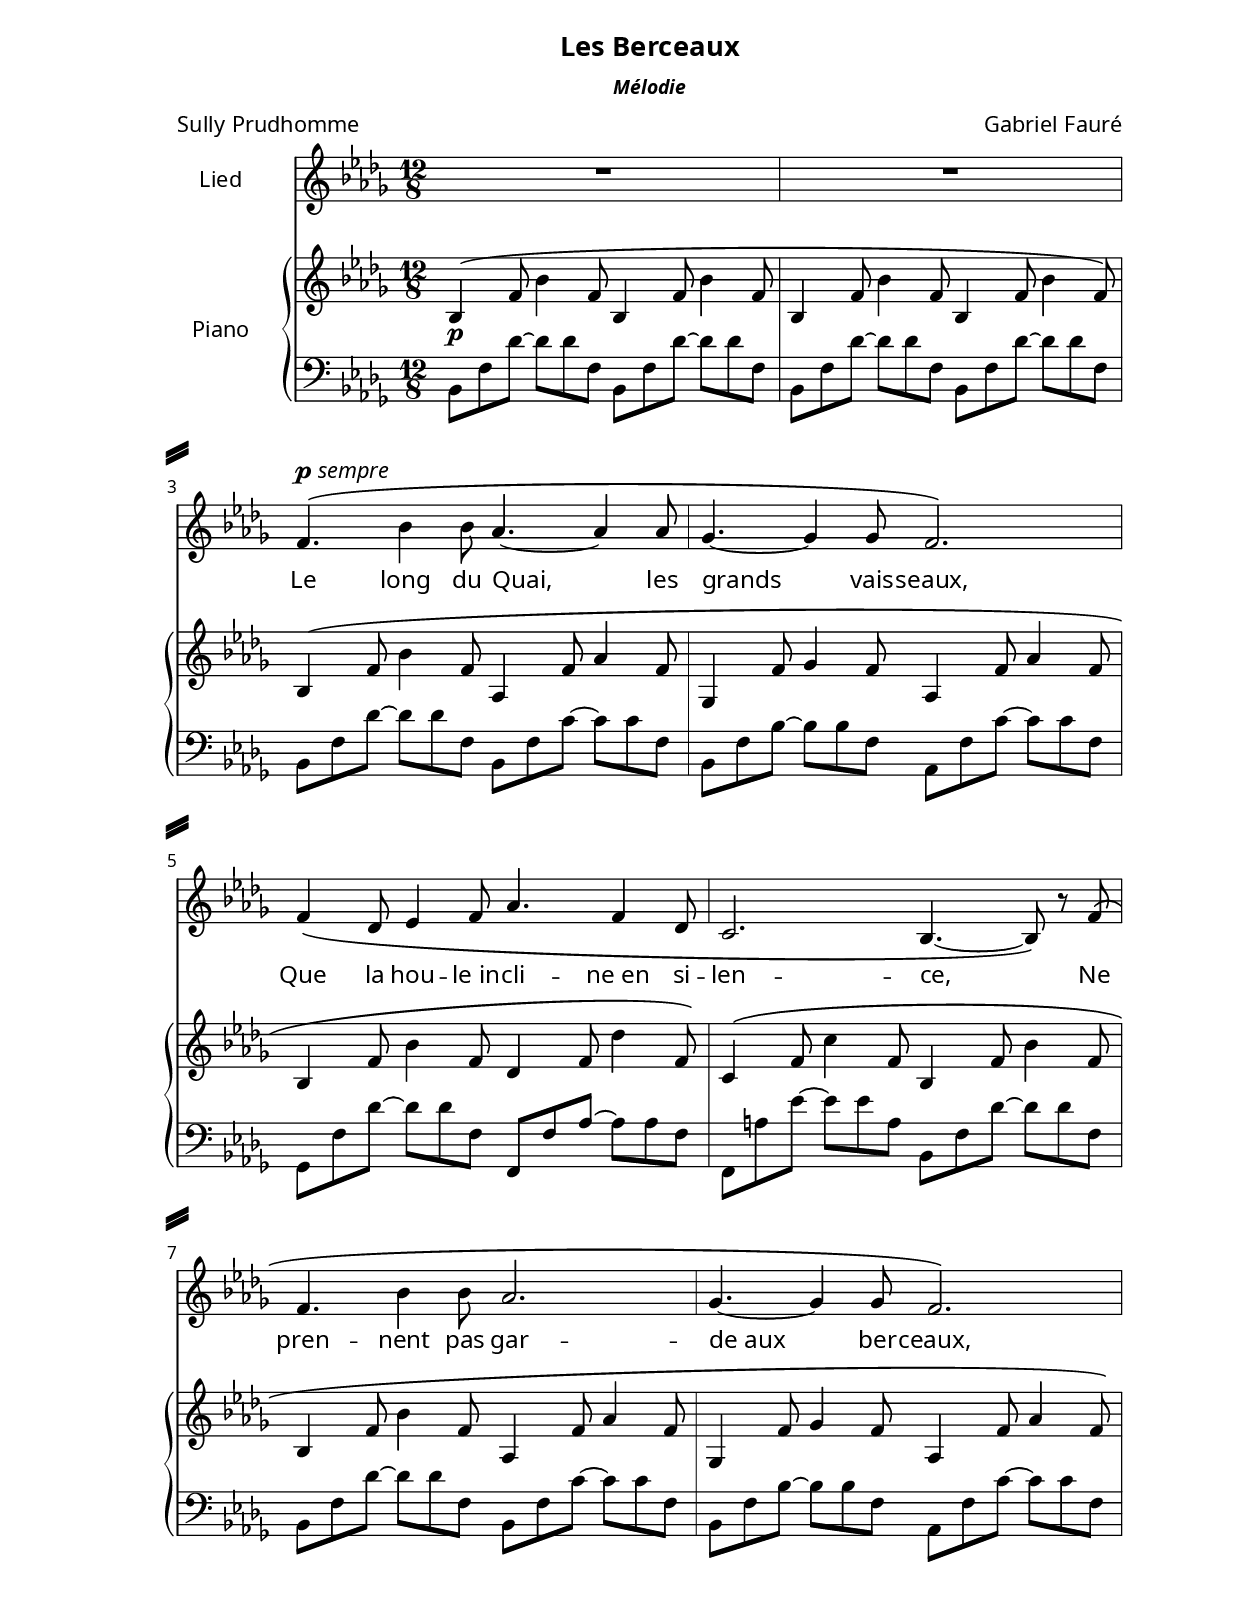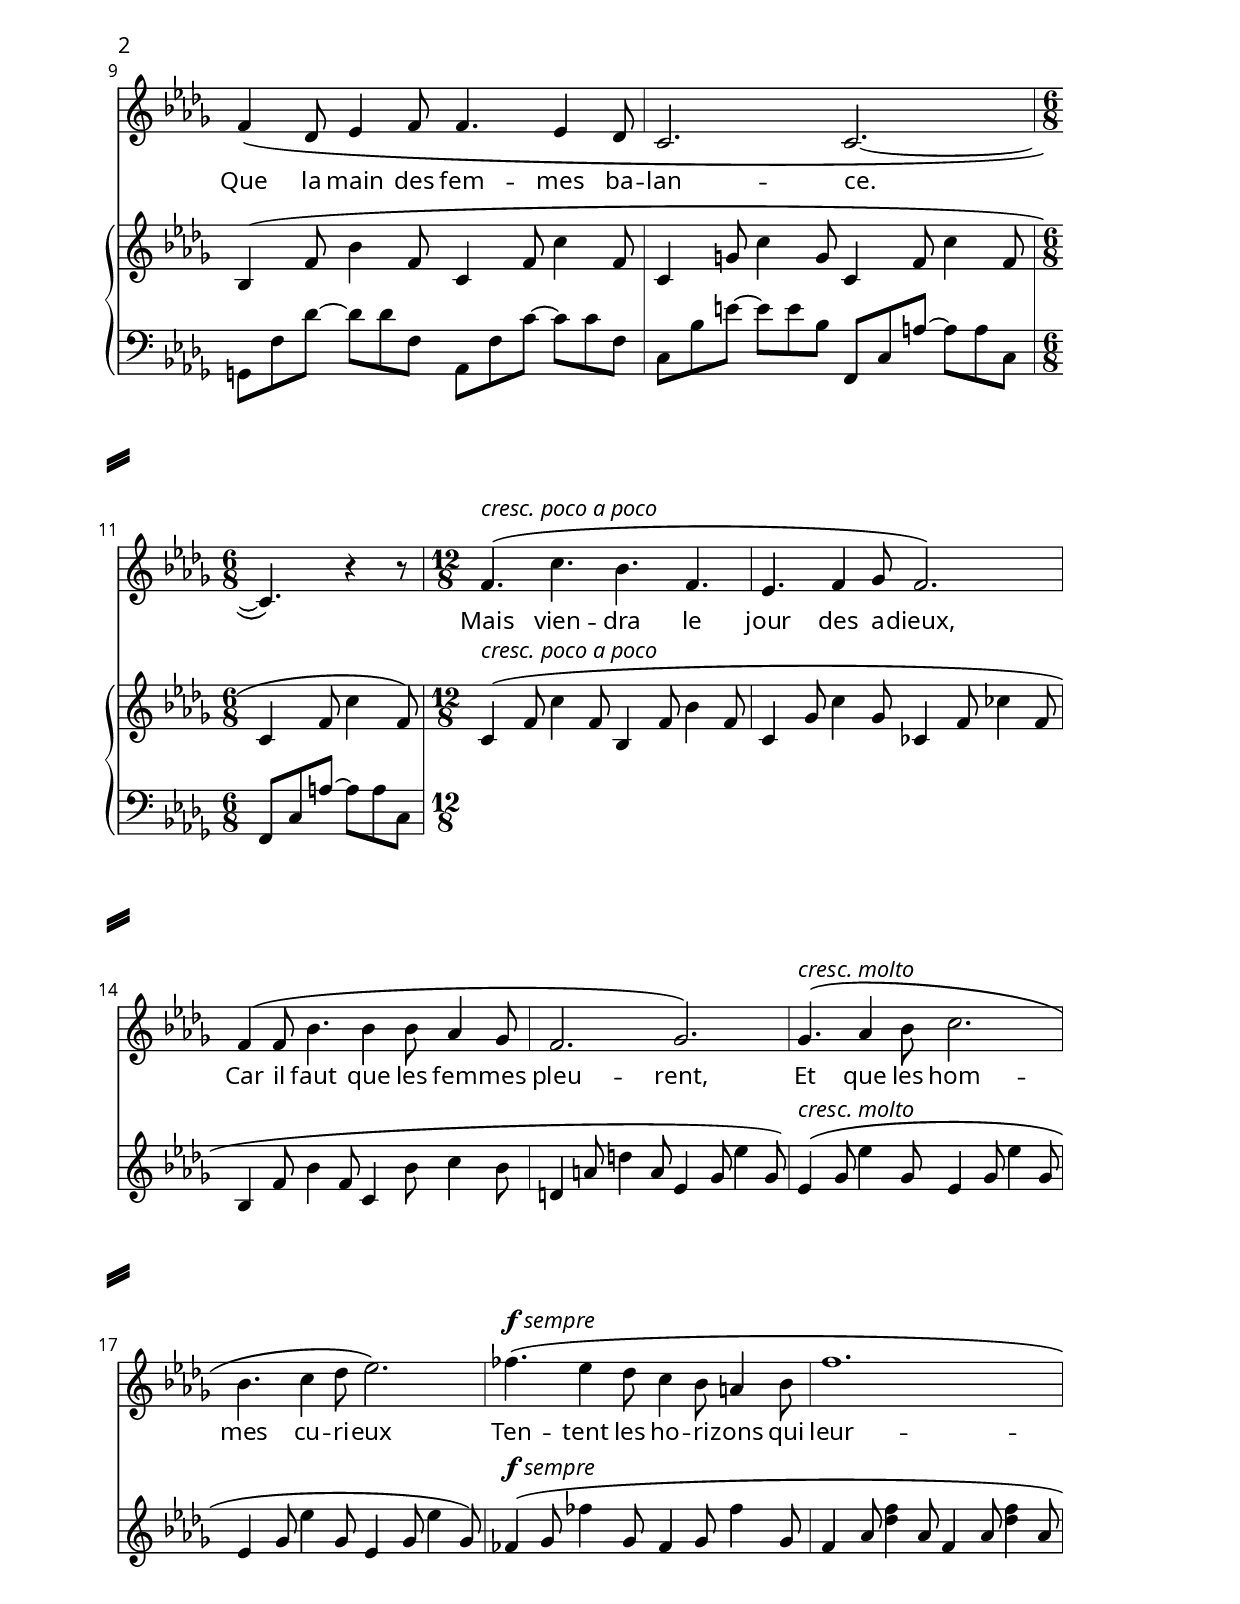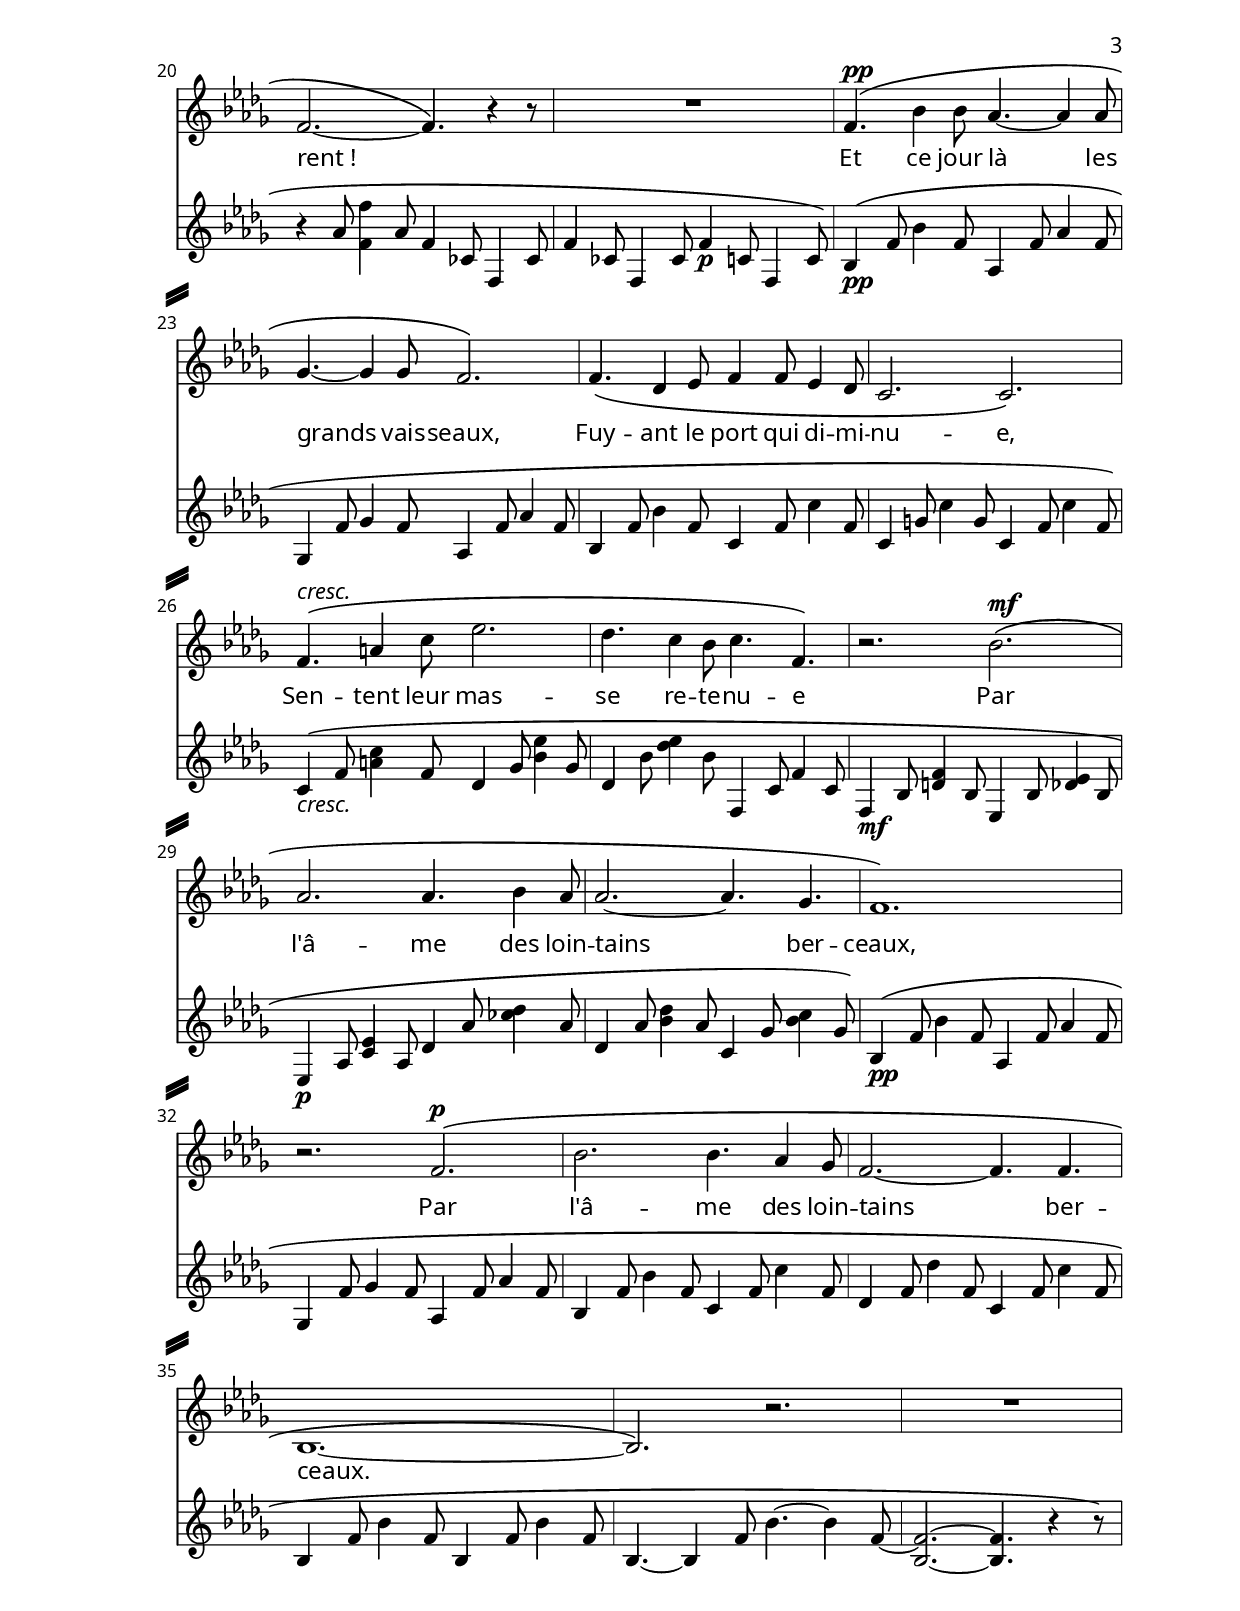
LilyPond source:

% ---------------- Generated using MiXuP ----------------
\version "2.12.3"

#(define-markup-command (pencil layout props text) (markup?)
  "Print the string argument pencil-like."
  (interpret-markup layout
   (cons '((font-name . "Hilde") (font-shape . upright)
           (font-series . medium)) props)
   (make-with-color-markup (x11-color 'grey40) text)))

\layout {
  \context {
    \ChoirStaff
    \name "SemiChoirStaff"
    \consists "Span_bar_engraver"
    \override SpanBar #'stencil =
    #(lambda (grob)
      (if (string=? (ly:grob-property grob 'glyph-name) "|")
       (set! (ly:grob-property grob 'glyph-name) ""))
      (ly:span-bar::print grob))
  }
  \context {
    \Score
    \accepts "SemiChoirStaff"
    \override VerticalAxisGroup #'line-break-system-details = #'((minimum-Y-extent . (-30 . 10)))
  }
}

#(set-global-staff-size 21)
#(set-default-paper-size "a4")
#(ly:set-option 'point-and-click #f)

\layout {
  \context {
    \Score
    \override StaffSymbol #'ledger-line-thickness = #'(1.0 . 0)
    \override BarLine #'hair-thickness = #0.8
    \override BarLine #'thick-thickness = #2.0
  }
  \context {
    \Lyrics
    \name AltLyrics
    \alias Lyrics
    \override StanzaNumber #'font-series = #'medium
    \override LyricText #'font-shape = #'italic
    \override LyricText #'color = #(x11-color 'grey20)
  }
  \context {
    \StaffGroup
    \accepts AltLyrics
  }
}

\header {
mixuppartitur = "berceaux"
title = \markup{\sans\huge\center-column{{\line{"Les Berceaux"}
}}}
subtitle = \markup{\override #'(box-padding . 1.0) \override #'(baseline-skip . 2)
\small{\italic\center-column{\line{"Mélodie"}
}}}
poet = \markup{"Sully" \sans "Prudhomme"}
composer = \markup{"Gabriel" \sans "Fauré"}
}

\book {
\paper {
  ragged-last-bottom = ##f
  after-title-space = 20\mm
  top-margin = 15\mm
  bottom-margin = 20\mm
  line-width = 160\mm
  head-separation = 20\mm
  foot-separation = 20\mm
  system-separator-markup = \slashSeparator
  page-spacing-weight = 10
  indent = 20\mm
  two-sided = ##t
  inner-margin = 30\mm
  outer-margin = 20\mm

  #(define fonts
    (make-pango-font-tree
     "Linux Libertine"
     "Linux Libertine C"
     "Inconsolata"
     0.95
   ))
}

\score {
<<
\new Staff = "lied1" <<
\set Staff.instrumentName = "Lied"
\set Staff.shortInstrumentName = ""
\new Voice = "lied1voice" {
\relative c' {
 \clef "G"
 \key des \major
 \override Staff.TimeSignature #'style = #'() \time 12/8
 R1. | R1. | f4.\(^\markup{\dynamic p \italic "sempre"} bes4 bes8 aes4.~ aes4 aes8 | ges4.~ ges4 ges8 f2.\)
 | f4\( des8 ees4 f8 aes4. f4 des8 | c2. bes4.~ bes8\)
 r8 f'8\( | f4. bes4 bes8 aes2. | ges4.~ ges4 ges8 f2.\)
 | f4\( des8 ees4 f8 f4. ees4 des8 | c2. c2.~ | \override Staff.TimeSignature #'style = #'() \time 6/8
 c4.\)
 r4 r8 | \override Staff.TimeSignature #'style = #'() \time 12/8
 f4.\(^\markup{\italic "cresc. poco a poco"} c'4. bes4. f4. | ees4. f4 ges8 f2.\)
 | f4\( f8 bes4. bes4 bes8 aes4 ges8 | f2. ges2.\)
 | ges4.\(^\markup{\italic "cresc. molto"} aes4 bes8 c2. | bes4. c4 des8 ees2.\)
 | fes4.\(^\markup{\dynamic f \italic "sempre"} ees4 des8 c4 bes8 a4 bes8 | f'1. | f,2.~ f4.\)
 r4 r8 | R1. | f4.\(^\markup{\dynamic pp} bes4 bes8 aes4.~ aes4 aes8 | ges4.~ ges4 ges8 f2.\)
 | f4.\( des4 ees8 f4 f8 ees4 des8 | c2. c2.\)
 | f4.\(^\markup{\italic "cresc."} a4 c8 ees2. | des4. c4 bes8 c4. f,4.\)
 | r2. bes2.^\markup{\dynamic mf}\( | aes2. aes4. bes4 aes8 | aes2.~ aes4. ges4. | f1.\)
 | r2. f2.^\markup{\dynamic p}\( | bes2. bes4. aes4 ges8 | f2.~ f4. f4. | bes,1.~ | bes2.\)
 r2. | R1. |
}
}
\new Lyrics = "lied1x1" \lyricsto "lied1voice" {
\lyricmode {
 "Le" "long" "du" "Quai," "les" "grands" "vais" -- "seaux," "Que" "la" "hou" -- "le in" -- "cli" -- "ne en" "si" -- "len" -- "ce," "Ne" "pren" -- "nent" "pas" "gar" -- "de aux" "ber" -- "ceaux," "Que" "la" "main" "des" "fem" -- "mes" "ba" -- "lan" -- "ce." "Mais" "vien" -- "dra" "le" "jour" "des" "a" -- "dieux," "Car" "il" "faut" "que" "les" "fem" -- "mes" "pleu" -- "rent," "Et" "que" "les" "hom" -- "mes" "cu" -- "ri" -- "eux" "Ten" -- "tent" "les" "ho" -- "ri" -- "zons" "qui" "leur" -- "rent !" "Et" "ce" "jour" "là" "les" "grands" "vais" -- "seaux," "Fuy" -- "ant" "le" "port" "qui" "di" -- "mi" -- "nu" -- "e," "Sen" -- "tent" "leur" "mas" -- "se" "re" -- "te" -- "nu" -- "e" "Par" "l'â" -- "me" "des" "loin" -- "tains" "ber" -- "ceaux," "Par" "l'â" -- "me" "des" "loin" -- "tains" "ber" -- "ceaux." "" "" "" "" "" "" "" "" "" "" ""
}
}
>>
\new PianoStaff = "piano" <<
\set PianoStaff.instrumentName = "Piano"
\set PianoStaff.shortInstrumentName = ""
\new Staff = "piano2" <<
\new Voice = "piano2voice" {
\relative c' {
 \clef "G"
 \key des \major
 \override Staff.TimeSignature #'style = #'() \time 12/8
 bes4\(-\markup{\dynamic p} f'8 bes4 f8
 bes,4 f'8 bes4 f8
 | bes,4 f'8 bes4 f8
 bes,4 f'8 bes4 f8\)
 |
 bes,4\( f'8 bes4 f8
 aes,4 f'8 aes4 f8
 | ges,4 f'8 ges4 f8
 aes,4 f'8 aes4 f8
 | bes,4 f'8 bes4 f8
 des4 f8 des'4 f,8\)
 |
 c4\( f8 c'4 f,8
 bes,4 f'8 bes4 f8
 | bes,4 f'8 bes4 f8
 aes,4 f'8 aes4 f8
 | ges,4 f'8 ges4 f8
 aes,4 f'8 aes4 f8\)
 |
 bes,4\( f'8 bes4 f8
 c4 f8 c'4 f,8
 | c4 g'8 c4 g8
 c,4 f8 c'4 f,8
 | \override Staff.TimeSignature #'style = #'() \time 6/8
 c4 f8 c'4 f,8\)
 | \override Staff.TimeSignature #'style = #'() \time 12/8

 c4\(^\markup{\italic "cresc. poco a poco"} f8 c'4 f,8
 bes,4 f'8 bes4 f8
 | c4 ges'8 c4 ges8
 ces,4 f8 ces'4 f,8
 | bes,4 f'8 bes4 f8
 c4 bes'8 c4 bes8
 | d,4 a'8 d4 a8
 ees4 ges8 ees'4 ges,8\)
 |
 ees4\(^\markup{\italic "cresc. molto"} ges8 ees'4 ges,8
 ees4 ges8 ees'4 ges,8
 | ees4 ges8 ees'4 ges,8
 ees4 ges8 ees'4 ges,8\)
 |
 fes4\(^\markup{\dynamic f \italic "sempre"} ges8 fes'4 ges,8
 fes4 ges8 fes'4 ges,8
 | f4 aes8 <des f>4 aes8
 f4 aes8 <des f>4 aes8
 | r4 aes8 <f f'>4 aes8
 f4 ces8 f,4 ces'8
 | f4 ces8 f,4 ces'8
 f4-\markup{\dynamic p} c8 f,4 c'8\)
 |
 bes4\(-\markup{\dynamic pp} f'8 bes4 f8
 aes,4 f'8 aes4 f8
 | ges,4 f'8 ges4 f8
 aes,4 f'8 aes4 f8
 | bes,4 f'8 bes4 f8
 c4 f8 c'4 f,8
 | c4 g'8 c4 g8
 c,4 f8 c'4 f,8\)
 |
 c4\(-\markup{\italic "cresc."} f8 <a c>4 f8
 des4 ges8 <bes ees>4 ges8
 | des4-\< bes'8 <des ees>4 bes8
 f,4 c'8 f4 c8
 | f,4-\markup{\dynamic mf} bes8 <d f>4 bes8
 ees,4-\> bes'8 <des ees>4 bes8
 | ees,4-\markup{\dynamic p} aes8 <c ees>4 aes8
 des4 aes'8 <ces des>4 aes8
 | des,4 aes'8 <bes des>4 aes8
 c,4-\> ges'8 <bes c>4 ges8\)
 |
 bes,4\(-\markup{\dynamic pp} f'8 bes4 f8
 aes,4 f'8 aes4 f8
 | ges,4 f'8 ges4 f8
 aes,4 f'8 aes4 f8
 | bes,4 f'8 bes4 f8
 c4 f8 c'4 f,8
 | des4 f8 des'4 f,8
 c4 f8 c'4 f,8
 | bes,4 f'8 bes4 f8
 bes,4 f'8 bes4 f8
 | bes,4.~ bes4 f'8 bes4.~ bes4 f8~ | <bes, f'>2.~ <bes f'>4. r4 r8\) |

}
}
>>
\new Staff = "piano3" <<
\new Voice = "piano3voice" {
\relative c' {
 \clef "F"
 \key des \major
 \override Staff.TimeSignature #'style = #'() \time 12/8
 bes,8 f'8 des'8~
 des8 des8 f,8

 bes,8 f'8 des'8~
 des8 des8 f,8

 | bes,8 f'8 des'8~
 des8 des8 f,8

 bes,8 f'8 des'8~
 des8 des8 f,8

 | bes,8 f'8 des'8~
 des8 des8 f,8

 bes,8 f'8 c'8~
 c8 c8 f,8

 | bes,8 f'8 bes8~
 bes8 bes8 f8

 aes,8 f'8 c'8~
 c8 c8 f,8

 | ges,8 f'8 des'8~
 des8 des8 f,8

 f,8 f'8 aes8~
 aes8 aes8 f8

 | f,8 a'8 ees'8~
 ees8 ees8 a,8

 bes,8 f'8 des'8~
 des8 des8 f,8

 | bes,8 f'8 des'8~
 des8 des8 f,8

 bes,8 f'8 c'8~
 c8 c8 f,8

 | bes,8 f'8 bes8~
 bes8 bes8 f8

 aes,8 f'8 c'8~
 c8 c8 f,8

 | g,8 f'8 des'8~
 des8 des8 f,8

 aes,8 f'8 c'8~
 c8 c8 f,8

 | c8 bes'8 e8~
 e8 e8 bes8

 f,8 c'8 a'8~
 a8 a8 c,8

 | \override Staff.TimeSignature #'style = #'() \time 6/8
 f,8 c'8 a'8~
 a8 a8 c,8

 | \override Staff.TimeSignature #'style = #'() \time 12/8

}
}
>>
>>
>>
}
}
